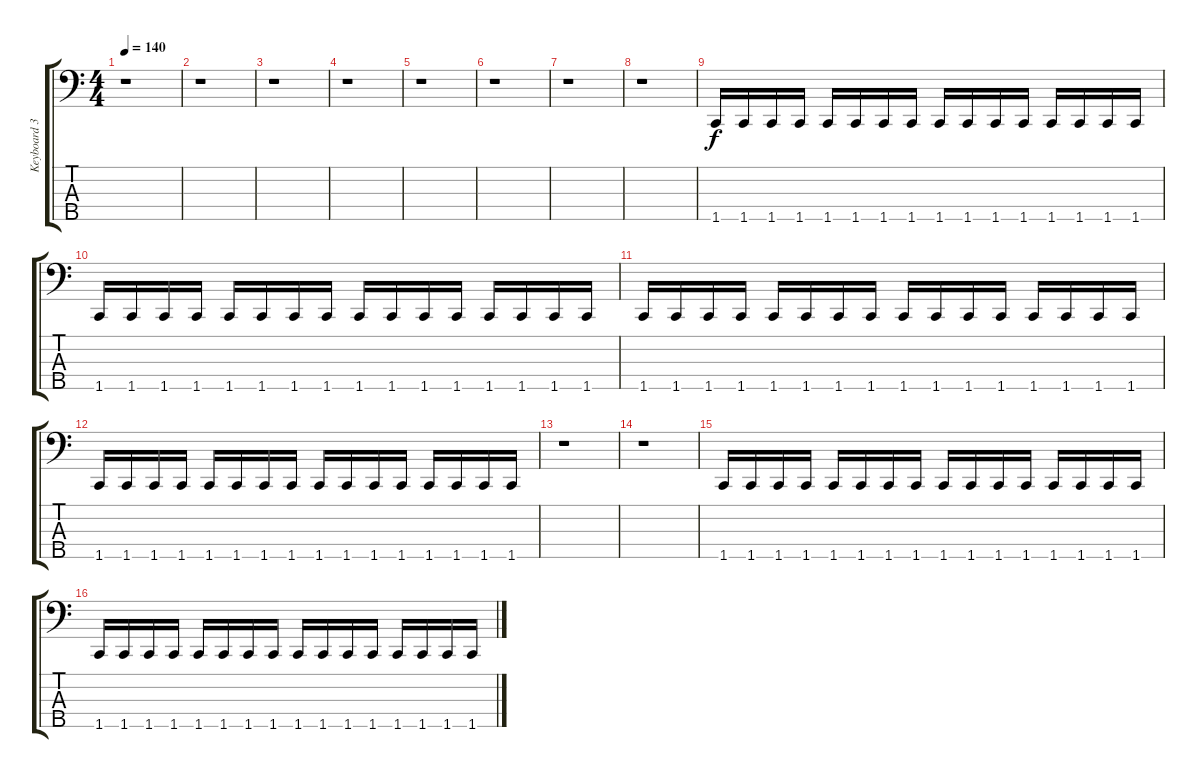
\track ("Keyboard 3 (Synth Bass)" "Keyboard 3") {instrument synthbass2}
\staff {score tabs}
\tuning (G2 D2 A1 E1 B0) {hide}
\ts (4 4)
\tempo 140
\clef f4
\ks c
r.1{dy f instrument synthbass2} |
r.1 |
r.1 |
r.1 |
r.1 |
r.1 |
r.1 |
r.1 |
1.5.16 1.5.16 1.5.16 1.5.16 1.5.16 1.5.16 1.5.16 1.5.16 1.5.16 1.5.16 1.5.16 1.5.16 1.5.16 1.5.16 1.5.16 1.5.16 |
1.5.16 1.5.16 1.5.16 1.5.16 1.5.16 1.5.16 1.5.16 1.5.16 1.5.16 1.5.16 1.5.16 1.5.16 1.5.16 1.5.16 1.5.16 1.5.16 |
1.5.16 1.5.16 1.5.16 1.5.16 1.5.16 1.5.16 1.5.16 1.5.16 1.5.16 1.5.16 1.5.16 1.5.16 1.5.16 1.5.16 1.5.16 1.5.16 |
1.5.16 1.5.16 1.5.16 1.5.16 1.5.16 1.5.16 1.5.16 1.5.16 1.5.16 1.5.16 1.5.16 1.5.16 1.5.16 1.5.16 1.5.16 1.5.16 |
r.1 |
r.1 |
1.5.16 1.5.16 1.5.16 1.5.16 1.5.16 1.5.16 1.5.16 1.5.16 1.5.16 1.5.16 1.5.16 1.5.16 1.5.16 1.5.16 1.5.16 1.5.16 |
1.5.16 1.5.16 1.5.16 1.5.16 1.5.16 1.5.16 1.5.16 1.5.16 1.5.16 1.5.16 1.5.16 1.5.16 1.5.16 1.5.16 1.5.16 1.5.16
